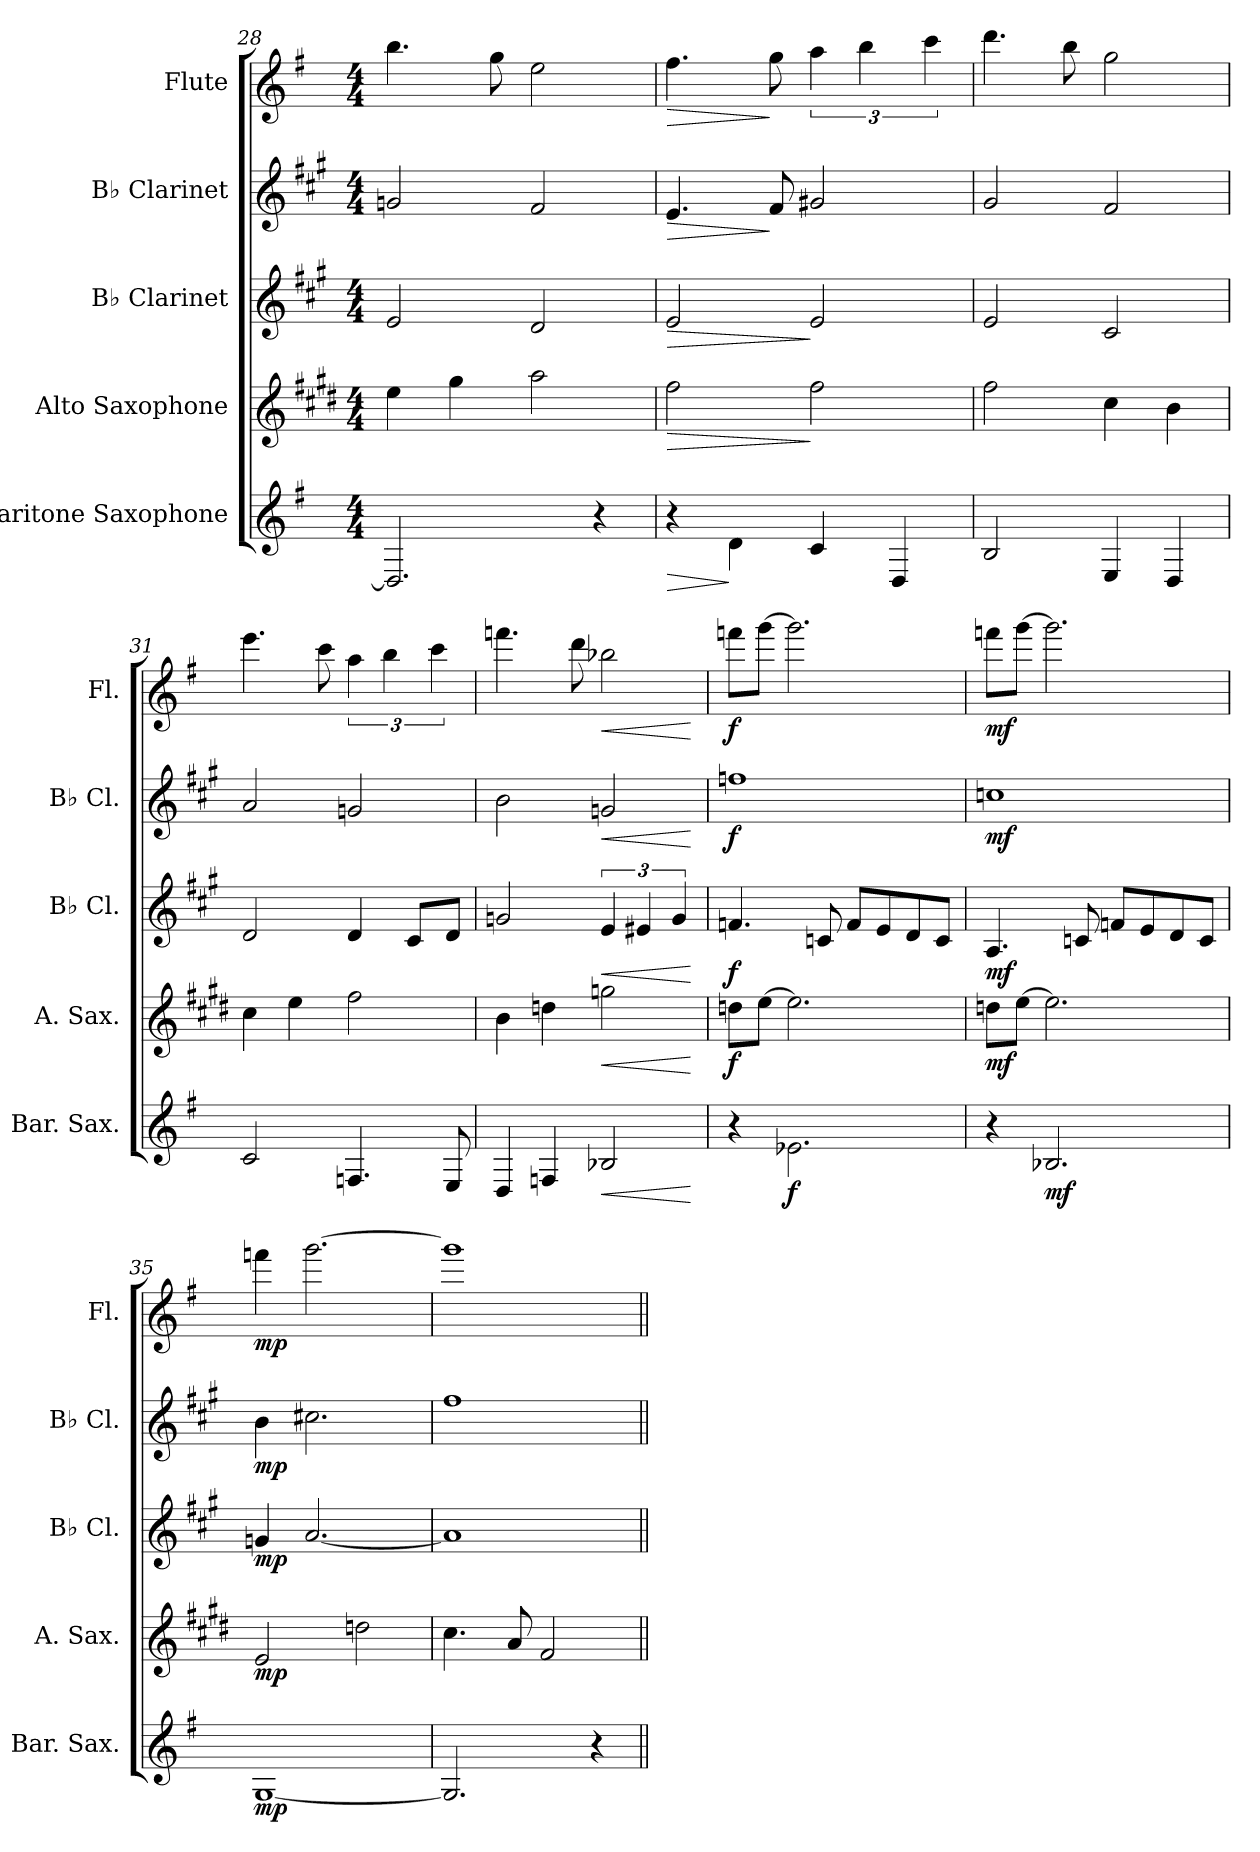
**kern	**dynam	**kern	**dynam	**kern	**dynam	**kern	**dynam	**kern	**dynam
*part5	*part5	*part4	*part4	*part3	*part3	*part2	*part2	*part1	*part1
*staff5	*staff5	*staff4	*staff4	*staff3	*staff3	*staff2	*staff2	*staff1	*staff1
*I"Baritone Saxophone	*	*I"Alto Saxophone	*	*I"B♭ Clarinet	*	*I"B♭ Clarinet	*	*I"Flute	*
*I'Bar. Sax.	*	*I'A. Sax.	*	*I'B♭ Cl.	*	*I'B♭ Cl.	*	*I'Fl.	*
*clefG2	*	*clefG2	*	*clefG2	*	*clefG2	*	*clefG2	*
*ITrd12c21	*	*ITrd5c9	*	*ITrd1c2	*	*ITrd1c2	*	*	*
*k[f#]	*	*k[f#]	*	*k[f#]	*	*k[f#]	*	*k[f#]	*
*M4/4	*	*M4/4	*	*M4/4	*	*M4/4	*	*M4/4	*
=28	=28	=28	=28	=28	=28	=28	=28	=28	=28
2.DD/]	.	4g\	.	2d/	.	2fn/	.	4.bb\	.
.	.	4b\	.	.	.	.	.	.	.
.	.	.	.	.	.	.	.	8gg\	.
.	.	2cc\	.	2c/	.	2e/	.	2ee\	.
4r	.	.	.	.	.	.	.	.	.
=29	=29	=29	=29	=29	=29	=29	=29	=29	=29
!	!LO:HP:b	!	!LO:HP:b	!	!LO:HP:b	!	!LO:HP:b	!	!LO:HP:b
4r	>	2a\	>	2d/	>	4.d/	>	4.ff#\	>
4D\	]	.	.	.	.	.	.	.	.
.	.	.	.	.	.	8e/	]	8gg\	]
4C/	.	2a\	]	2d/	]	2f#X/	.	6aa\	.
.	.	.	.	.	.	.	.	6bb\	.
4DD/	.	.	.	.	.	.	.	.	.
.	.	.	.	.	.	.	.	6ccc\	.
=30	=30	=30	=30	=30	=30	=30	=30	=30	=30
2BB/	.	2a\	.	2d/	.	2f#/	.	4.ddd\	.
.	.	.	.	.	.	.	.	8bb\	.
4EE/	.	4e\	.	2B/	.	2e/	.	2gg\	.
4DD/	.	4d\	.	.	.	.	.	.	.
=31	=31	=31	=31	=31	=31	=31	=31	=31	=31
2C/	.	4e\	.	2c/	.	2g/	.	4.eee\	.
.	.	4g\	.	.	.	.	.	.	.
.	.	.	.	.	.	.	.	8ccc\	.
4.FFn/	.	2a\	.	4c/	.	2fn/	.	6aa\	.
.	.	.	.	.	.	.	.	6bb\	.
.	.	.	.	8B/L	.	.	.	.	.
.	.	.	.	.	.	.	.	6ccc\	.
8EE/	.	.	.	8c/J	.	.	.	.	.
!!LO:PB:g=z
=32	=32	=32	=32	=32	=32	=32	=32	=32	=32
4DD/	.	4d\	.	2fn/	.	2a\	.	4.fffn\	.
4FFn/	.	4fn\	.	.	.	.	.	.	.
.	.	.	.	.	.	.	.	8ddd\	.
!	!LO:HP:b	!	!LO:HP:b	!	!LO:HP:b	!	!LO:HP:b	!	!LO:HP:b
2BB-X/	<	2b-X\	<	6d/	<	2fn/	<	2bb-X\	<
.	.	.	.	6d#X/	.	.	.	.	.
.	.	.	.	6f/	.	.	.	.	.
.	[	.	[	.	[	.	[	.	[
=33	=33	=33	=33	=33	=33	=33	=33	=33	=33
!	!	!	!LO:DY:b	!	!LO:DY:b	!	!LO:DY:b	!	!LO:DY:b
4r	.	8fn\L	f	4.e-X/	f	1ee-X	f	8fffn\L	f
.	.	[8g\J	.	.	.	.	.	[8ggg\J	.
!	!LO:DY:b	!	!	!	!	!	!	!	!
2.E-X\	f	2.g\]	.	.	.	.	.	2.ggg\]	.
.	.	.	.	8B-X/	.	.	.	.	.
.	.	.	.	8e-/L	.	.	.	.	.
.	.	.	.	8d/	.	.	.	.	.
.	.	.	.	8c/	.	.	.	.	.
.	.	.	.	8B-/J	.	.	.	.	.
=34	=34	=34	=34	=34	=34	=34	=34	=34	=34
!	!	!	!LO:DY:b	!	!LO:DY:b	!	!LO:DY:b	!	!LO:DY:b
4r	.	8fn\L	mf	4.G/	mf	1b-X	mf	8fffn\L	mf
.	.	[8g\J	.	.	.	.	.	[8ggg\J	.
!	!LO:DY:b	!	!	!	!	!	!	!	!
2.BB-X/	mf	2.g\]	.	.	.	.	.	2.ggg\]	.
.	.	.	.	8B-X/	.	.	.	.	.
.	.	.	.	8e-X/L	.	.	.	.	.
.	.	.	.	8d/	.	.	.	.	.
.	.	.	.	8c/	.	.	.	.	.
.	.	.	.	8B-/J	.	.	.	.	.
=35	=35	=35	=35	=35	=35	=35	=35	=35	=35
!	!LO:DY:b	!	!LO:DY:b	!	!LO:DY:b	!	!LO:DY:b	!	!LO:DY:b
[1GG	mp	2G/	mp	4fn/	mp	4a\	mp	4fffn\	mp
.	.	.	.	[2.g/	.	2.bn\	.	[2.ggg\	.
.	.	2fn\	.	.	.	.	.	.	.
=36	=36	=36	=36	=36	=36	=36	=36	=36	=36
2.GG/]	.	4.e\	.	1gZ]	.	1eeZ	.	1gggZ]	.
.	.	8c/	.	.	.	.	.	.	.
.	.	2AZ/	.	.	.	.	.	.	.
4r	.	.	.	.	.	.	.	.	.
=||	=||	=||	=||	=||	=||	=||	=||	=||	=||
*-	*-	*-	*-	*-	*-	*-	*-	*-	*-
